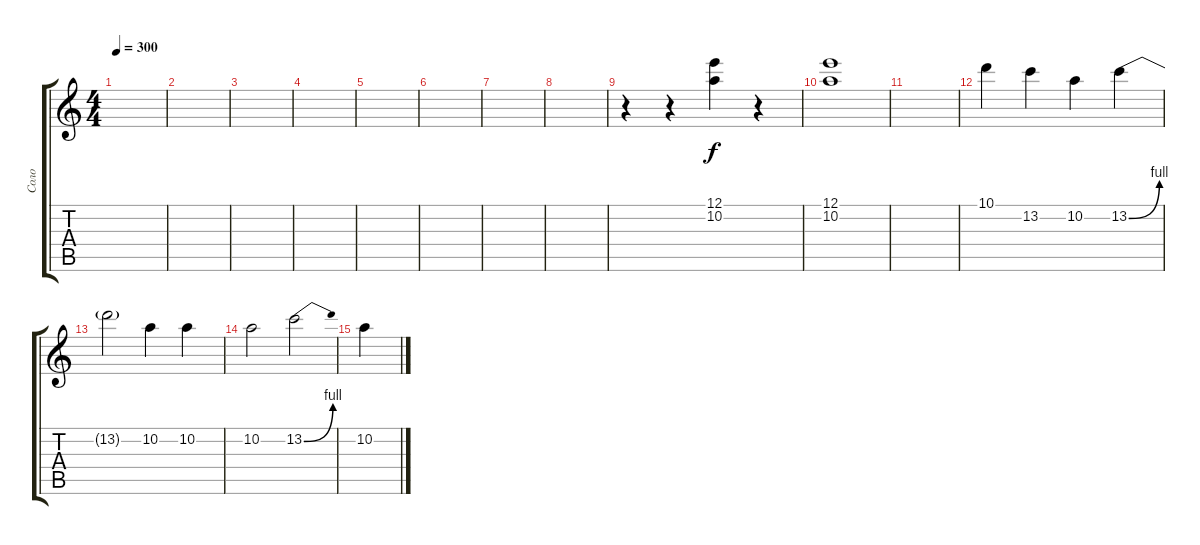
\track ("Соло" "Соло") {instrument distortionguitar}
\staff {score tabs}
\tuning (E4 B3 G3 D3 A2 E2) {hide}
\ts (4 4)
\tempo 300
\clef g2
\ks c
|
|
|
|
|
|
|
|
r.4 r.4 (12.1 10.2).4 r.4 |
(12.1 10.2).1 |
|
10.1.4 13.2.4 10.2.4 13.2{be (bend 0 0 60 4)}.4 |
13.2{t}.2 10.2.4 10.2.4 |
10.2.2 13.2{be (bend 0 0 60 4)}.2 |
10.2.4
